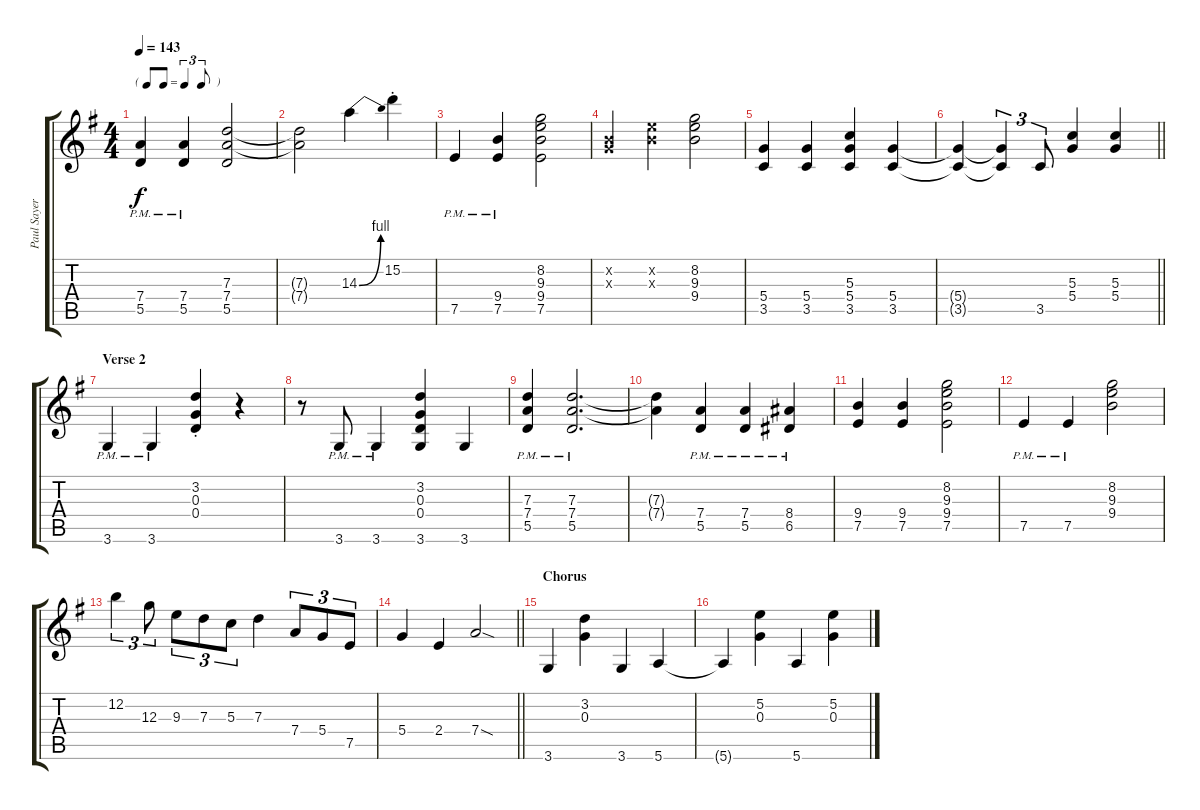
\track ("Paul Sayer" "Paul Sayer") {instrument overdrivenguitar}
\staff {score tabs}
\tuning (E4 B3 G3 D3 A2 E2) {hide}
\ts (4 4)
\tf triplet8th
\tempo 143
\clef g2
\ks g
(7.4{pm} 5.5{pm}).4{dy f} (7.4{pm} 5.5{pm}).4 (7.3 7.4 5.5).2 |
(7.3{t} 7.4{t}).2 14.3{be (bend 0 0 60 4)}.4 15.2{st}.4 |
7.5{pm}.4 (9.4{pm} 7.5{pm}).4 (8.2 9.3 9.4 7.5).2 |
(0.2{x} 0.3{x}).4 (0.2{x} 9.3{x}).4 (8.2 9.3 9.4).2 |
(5.4 3.5).4 (5.4 3.5).4 (5.3 5.4 3.5).4 (5.4 3.5).4 |
\barLineRight lightlight
(5.4{t} 3.5{t}).4 (5.4{t} 3.5{t}).4{tu (3 2)} 3.5.8{tu (3 2)} (5.3 5.4).4 (5.3 5.4).4 |
\section ("" "Verse 2")
3.6{pm}.4 3.6{pm}.4 (3.2{st} 0.3{st} 0.4{st}).4 r.4 |
r.8 3.6{pm}.8 3.6{pm}.4 (3.2 0.3 0.4 3.6).4 3.6.4 |
(7.3{pm} 7.4{pm} 5.5{pm}).4 (7.3{pm} 7.4{pm} 5.5{pm}).2{d} |
(7.3{t} 7.4{t}).4 (7.4{pm} 5.5{pm}).4 (7.4{pm} 5.5{pm}).4 (8.4{pm} 6.5{pm}).4 |
(9.4 7.5).4 (9.4 7.5).4 (8.2 9.3 9.4 7.5).2 |
7.5{pm}.4 7.5{pm}.4 (8.2 9.3 9.4).2 |
12.2.4{tu (3 2)} 12.3.8{tu (3 2)} 9.3.8{tu (3 2)} 7.3.8{tu (3 2)} 5.3.8{tu (3 2)} 7.3.4 7.4.8{tu (3 2)} 5.4.8{tu (3 2)} 7.5.8{tu (3 2)} |
\barLineRight lightlight
5.4.4 2.4.4 7.4{sod}.2 |
\section ("" "Chorus")
3.6.4 (3.2 0.3).4 3.6.4 5.6.4 |
5.6{t}.4 (5.2 0.3).4 5.6.4 (5.2 0.3).4
